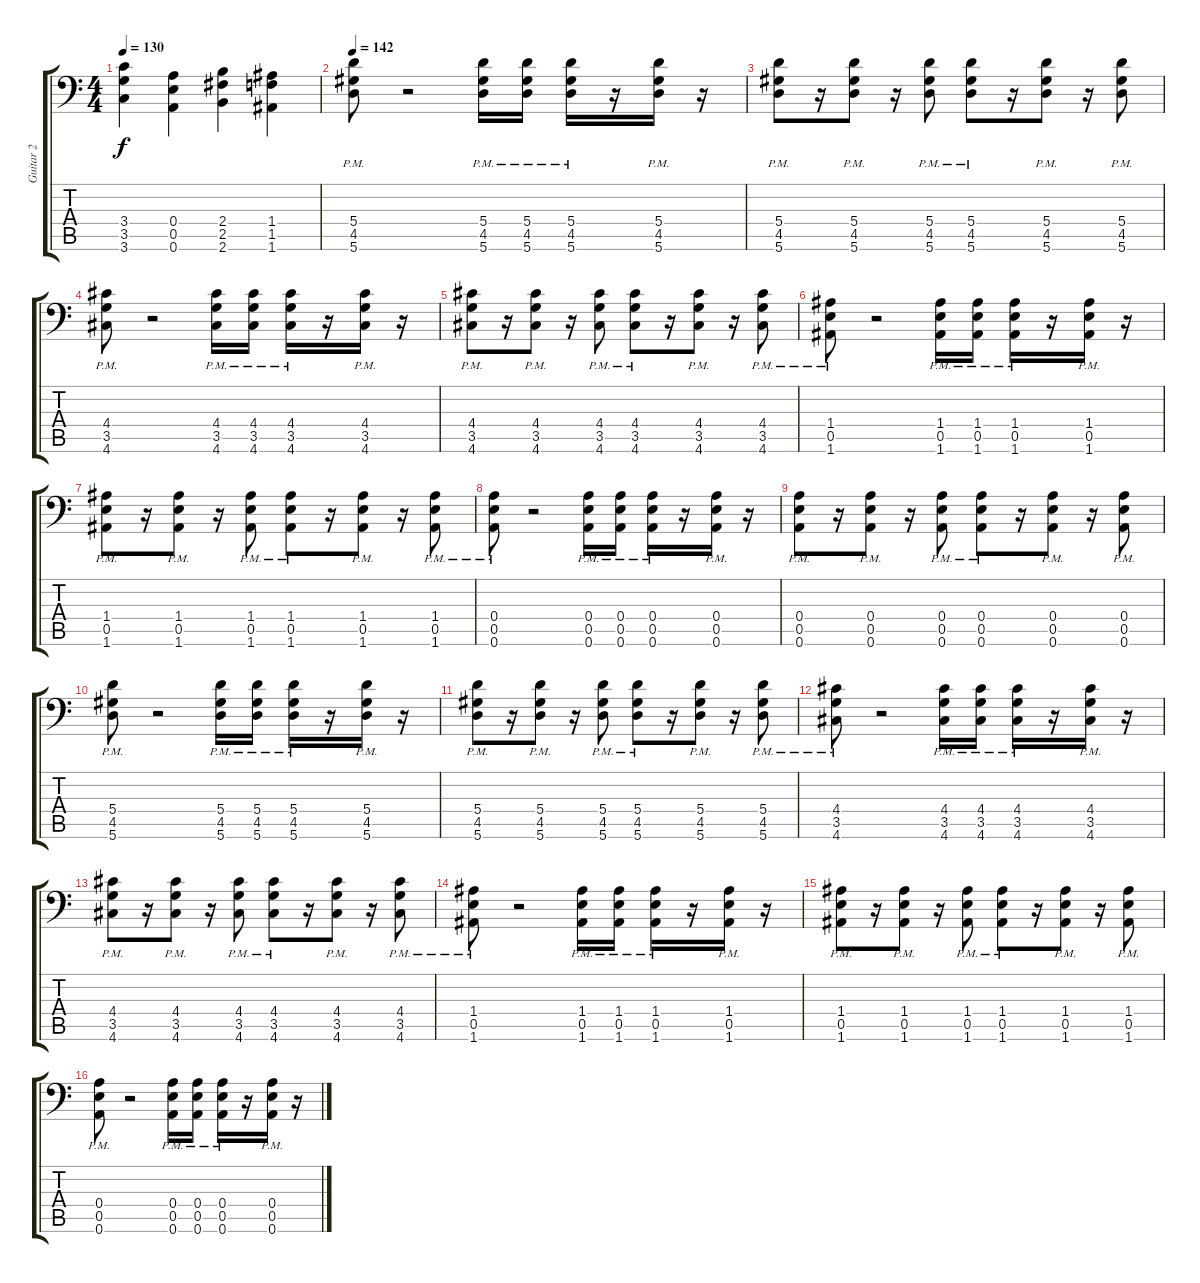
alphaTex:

\track ("Guitar 2" "Guitar 2") {instrument distortionguitar}
\staff {score tabs}
\tuning (B3 Gb3 D3 A2 E2 A1) {hide}
\ts (4 4)
\tempo 130
\clef f4
\ks c
(3.4 3.5 3.6).4{dy f} (0.4 0.5 0.6).4 (2.4 2.5 2.6).4 (1.4 1.5 1.6).4 |
\tempo 142
(5.4{pm} 4.5{pm} 5.6{pm}).8 r.2 (5.4{pm} 4.5{pm} 5.6{pm}).16 (5.4{pm} 4.5{pm} 5.6{pm}).16 (5.4{pm} 4.5{pm} 5.6{pm}).16 r.16 (5.4{pm} 4.5{pm} 5.6{pm}).16 r.16 |
(5.4{pm} 4.5{pm} 5.6{pm}).8 r.16 (5.4{pm} 4.5{pm} 5.6{pm}).8 r.16 (5.4{pm} 4.5{pm} 5.6{pm}).8 (5.4{pm} 4.5{pm} 5.6{pm}).8 r.16 (5.4{pm} 4.5{pm} 5.6{pm}).8 r.16 (5.4{pm} 4.5{pm} 5.6{pm}).8 |
(4.4{pm} 3.5{pm} 4.6{pm}).8 r.2 (4.4{pm} 3.5{pm} 4.6{pm}).16 (4.4{pm} 3.5{pm} 4.6{pm}).16 (4.4{pm} 3.5{pm} 4.6{pm}).16 r.16 (4.4{pm} 3.5{pm} 4.6{pm}).16 r.16 |
(4.4{pm} 3.5{pm} 4.6{pm}).8 r.16 (4.4{pm} 3.5{pm} 4.6{pm}).8 r.16 (4.4{pm} 3.5{pm} 4.6{pm}).8 (4.4{pm} 3.5{pm} 4.6{pm}).8 r.16 (4.4{pm} 3.5{pm} 4.6{pm}).8 r.16 (4.4{pm} 3.5{pm} 4.6{pm}).8 |
(1.4{pm} 0.5{pm} 1.6{pm}).8 r.2 (1.4{pm} 0.5{pm} 1.6{pm}).16 (1.4{pm} 0.5{pm} 1.6{pm}).16 (1.4{pm} 0.5{pm} 1.6{pm}).16 r.16 (1.4{pm} 0.5{pm} 1.6{pm}).16 r.16 |
(1.4{pm} 0.5{pm} 1.6{pm}).8 r.16 (1.4{pm} 0.5{pm} 1.6{pm}).8 r.16 (1.4{pm} 0.5{pm} 1.6{pm}).8 (1.4{pm} 0.5{pm} 1.6{pm}).8 r.16 (1.4{pm} 0.5{pm} 1.6{pm}).8 r.16 (1.4{pm} 0.5{pm} 1.6{pm}).8 |
(0.4{pm} 0.5{pm} 0.6{pm}).8 r.2 (0.4{pm} 0.5{pm} 0.6{pm}).16 (0.4{pm} 0.5{pm} 0.6{pm}).16 (0.4{pm} 0.5{pm} 0.6{pm}).16 r.16 (0.4{pm} 0.5{pm} 0.6{pm}).16 r.16 |
(0.4{pm} 0.5{pm} 0.6{pm}).8 r.16 (0.4{pm} 0.5{pm} 0.6{pm}).8 r.16 (0.4{pm} 0.5{pm} 0.6{pm}).8 (0.4{pm} 0.5{pm} 0.6{pm}).8 r.16 (0.4{pm} 0.5{pm} 0.6{pm}).8 r.16 (0.4{pm} 0.5{pm} 0.6{pm}).8 |
(5.4{pm} 4.5{pm} 5.6{pm}).8 r.2 (5.4{pm} 4.5{pm} 5.6{pm}).16 (5.4{pm} 4.5{pm} 5.6{pm}).16 (5.4{pm} 4.5{pm} 5.6{pm}).16 r.16 (5.4{pm} 4.5{pm} 5.6{pm}).16 r.16 |
(5.4{pm} 4.5{pm} 5.6{pm}).8 r.16 (5.4{pm} 4.5{pm} 5.6{pm}).8 r.16 (5.4{pm} 4.5{pm} 5.6{pm}).8 (5.4{pm} 4.5{pm} 5.6{pm}).8 r.16 (5.4{pm} 4.5{pm} 5.6{pm}).8 r.16 (5.4{pm} 4.5{pm} 5.6{pm}).8 |
(4.4{pm} 3.5{pm} 4.6{pm}).8 r.2 (4.4{pm} 3.5{pm} 4.6{pm}).16 (4.4{pm} 3.5{pm} 4.6{pm}).16 (4.4{pm} 3.5{pm} 4.6{pm}).16 r.16 (4.4{pm} 3.5{pm} 4.6{pm}).16 r.16 |
(4.4{pm} 3.5{pm} 4.6{pm}).8 r.16 (4.4{pm} 3.5{pm} 4.6{pm}).8 r.16 (4.4{pm} 3.5{pm} 4.6{pm}).8 (4.4{pm} 3.5{pm} 4.6{pm}).8 r.16 (4.4{pm} 3.5{pm} 4.6{pm}).8 r.16 (4.4{pm} 3.5{pm} 4.6{pm}).8 |
(1.4{pm} 0.5{pm} 1.6{pm}).8 r.2 (1.4{pm} 0.5{pm} 1.6{pm}).16 (1.4{pm} 0.5{pm} 1.6{pm}).16 (1.4{pm} 0.5{pm} 1.6{pm}).16 r.16 (1.4{pm} 0.5{pm} 1.6{pm}).16 r.16 |
(1.4{pm} 0.5{pm} 1.6{pm}).8 r.16 (1.4{pm} 0.5{pm} 1.6{pm}).8 r.16 (1.4{pm} 0.5{pm} 1.6{pm}).8 (1.4{pm} 0.5{pm} 1.6{pm}).8 r.16 (1.4{pm} 0.5{pm} 1.6{pm}).8 r.16 (1.4{pm} 0.5{pm} 1.6{pm}).8 |
(0.4{pm} 0.5{pm} 0.6{pm}).8 r.2 (0.4{pm} 0.5{pm} 0.6{pm}).16 (0.4{pm} 0.5{pm} 0.6{pm}).16 (0.4{pm} 0.5{pm} 0.6{pm}).16 r.16 (0.4{pm} 0.5{pm} 0.6{pm}).16 r.16
